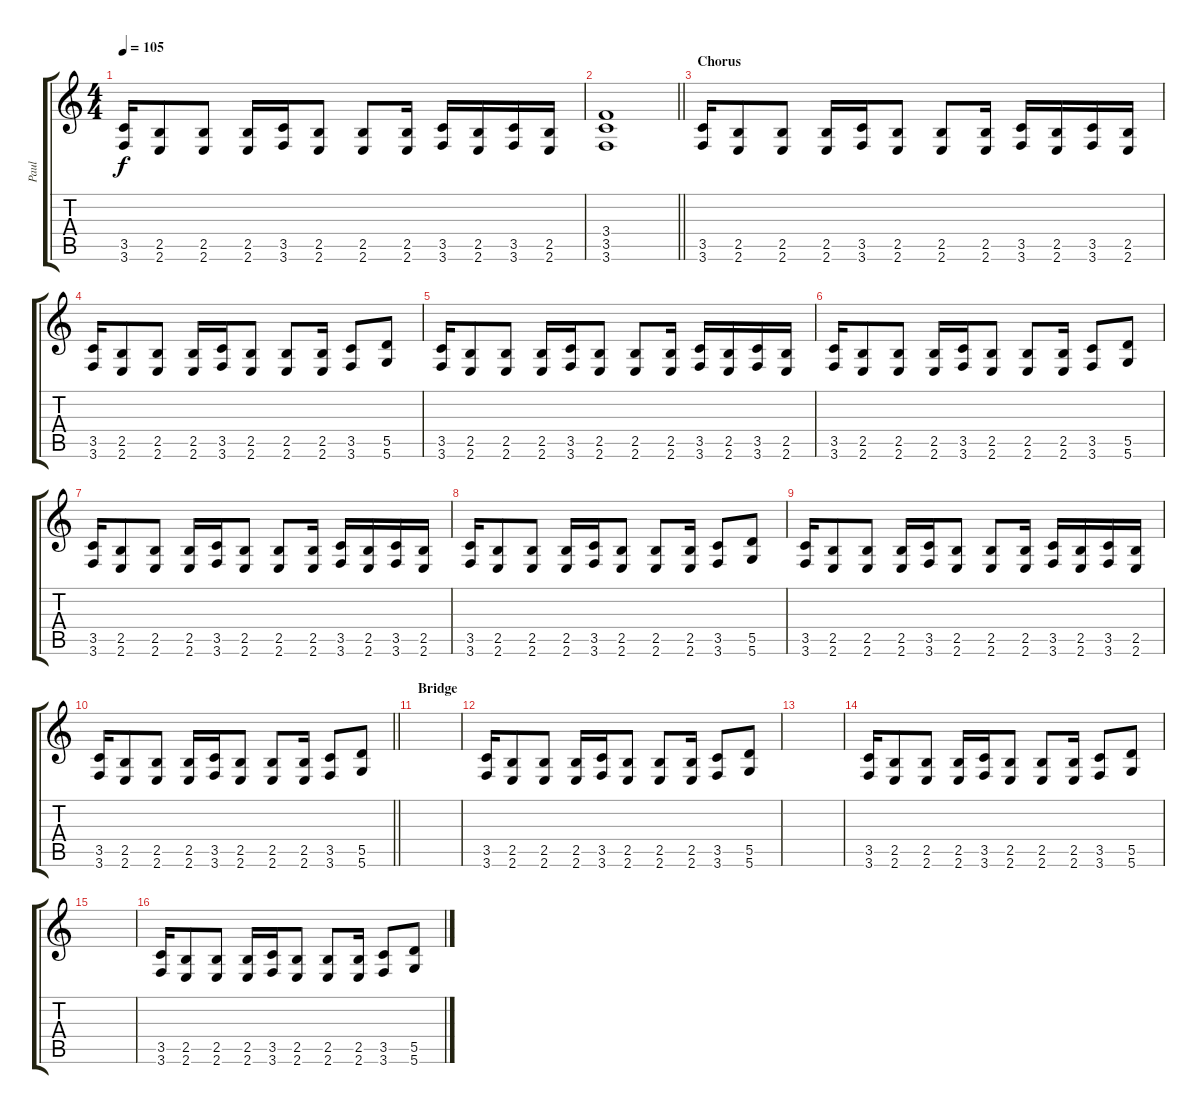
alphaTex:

\track ("Paul" "Paul") {instrument distortionguitar}
\staff {score tabs}
\tuning (E4 B3 G3 D3 A2 D2) {hide}
\ts (4 4)
\tempo 105
\clef g2
\ks c
(3.5 3.6).16{dy f} (2.5 2.6).8 (2.5 2.6).8 (2.5 2.6).16 (3.5 3.6).16 (2.5 2.6).8 (2.5 2.6).8 (2.5 2.6).16 (3.5 3.6).16 (2.5 2.6).16 (3.5 3.6).16 (2.5 2.6).16 |
\barLineRight lightlight
(3.4 3.5 3.6).1 |
\section ("" "Chorus")
(3.5 3.6).16 (2.5 2.6).8 (2.5 2.6).8 (2.5 2.6).16 (3.5 3.6).16 (2.5 2.6).8 (2.5 2.6).8 (2.5 2.6).16 (3.5 3.6).16 (2.5 2.6).16 (3.5 3.6).16 (2.5 2.6).16 |
(3.5 3.6).16 (2.5 2.6).8 (2.5 2.6).8 (2.5 2.6).16 (3.5 3.6).16 (2.5 2.6).8 (2.5 2.6).8 (2.5 2.6).16 (3.5 3.6).8 (5.5 5.6).8 |
(3.5 3.6).16 (2.5 2.6).8 (2.5 2.6).8 (2.5 2.6).16 (3.5 3.6).16 (2.5 2.6).8 (2.5 2.6).8 (2.5 2.6).16 (3.5 3.6).16 (2.5 2.6).16 (3.5 3.6).16 (2.5 2.6).16 |
(3.5 3.6).16 (2.5 2.6).8 (2.5 2.6).8 (2.5 2.6).16 (3.5 3.6).16 (2.5 2.6).8 (2.5 2.6).8 (2.5 2.6).16 (3.5 3.6).8 (5.5 5.6).8 |
(3.5 3.6).16 (2.5 2.6).8 (2.5 2.6).8 (2.5 2.6).16 (3.5 3.6).16 (2.5 2.6).8 (2.5 2.6).8 (2.5 2.6).16 (3.5 3.6).16 (2.5 2.6).16 (3.5 3.6).16 (2.5 2.6).16 |
(3.5 3.6).16 (2.5 2.6).8 (2.5 2.6).8 (2.5 2.6).16 (3.5 3.6).16 (2.5 2.6).8 (2.5 2.6).8 (2.5 2.6).16 (3.5 3.6).8 (5.5 5.6).8 |
(3.5 3.6).16 (2.5 2.6).8 (2.5 2.6).8 (2.5 2.6).16 (3.5 3.6).16 (2.5 2.6).8 (2.5 2.6).8 (2.5 2.6).16 (3.5 3.6).16 (2.5 2.6).16 (3.5 3.6).16 (2.5 2.6).16 |
\barLineRight lightlight
(3.5 3.6).16 (2.5 2.6).8 (2.5 2.6).8 (2.5 2.6).16 (3.5 3.6).16 (2.5 2.6).8 (2.5 2.6).8 (2.5 2.6).16 (3.5 3.6).8 (5.5 5.6).8 |
\section ("" "Bridge")
|
(3.5 3.6).16 (2.5 2.6).8 (2.5 2.6).8 (2.5 2.6).16 (3.5 3.6).16 (2.5 2.6).8 (2.5 2.6).8 (2.5 2.6).16 (3.5 3.6).8 (5.5 5.6).8 |
|
(3.5 3.6).16 (2.5 2.6).8 (2.5 2.6).8 (2.5 2.6).16 (3.5 3.6).16 (2.5 2.6).8 (2.5 2.6).8 (2.5 2.6).16 (3.5 3.6).8 (5.5 5.6).8 |
|
(3.5 3.6).16 (2.5 2.6).8 (2.5 2.6).8 (2.5 2.6).16 (3.5 3.6).16 (2.5 2.6).8 (2.5 2.6).8 (2.5 2.6).16 (3.5 3.6).8 (5.5 5.6).8
